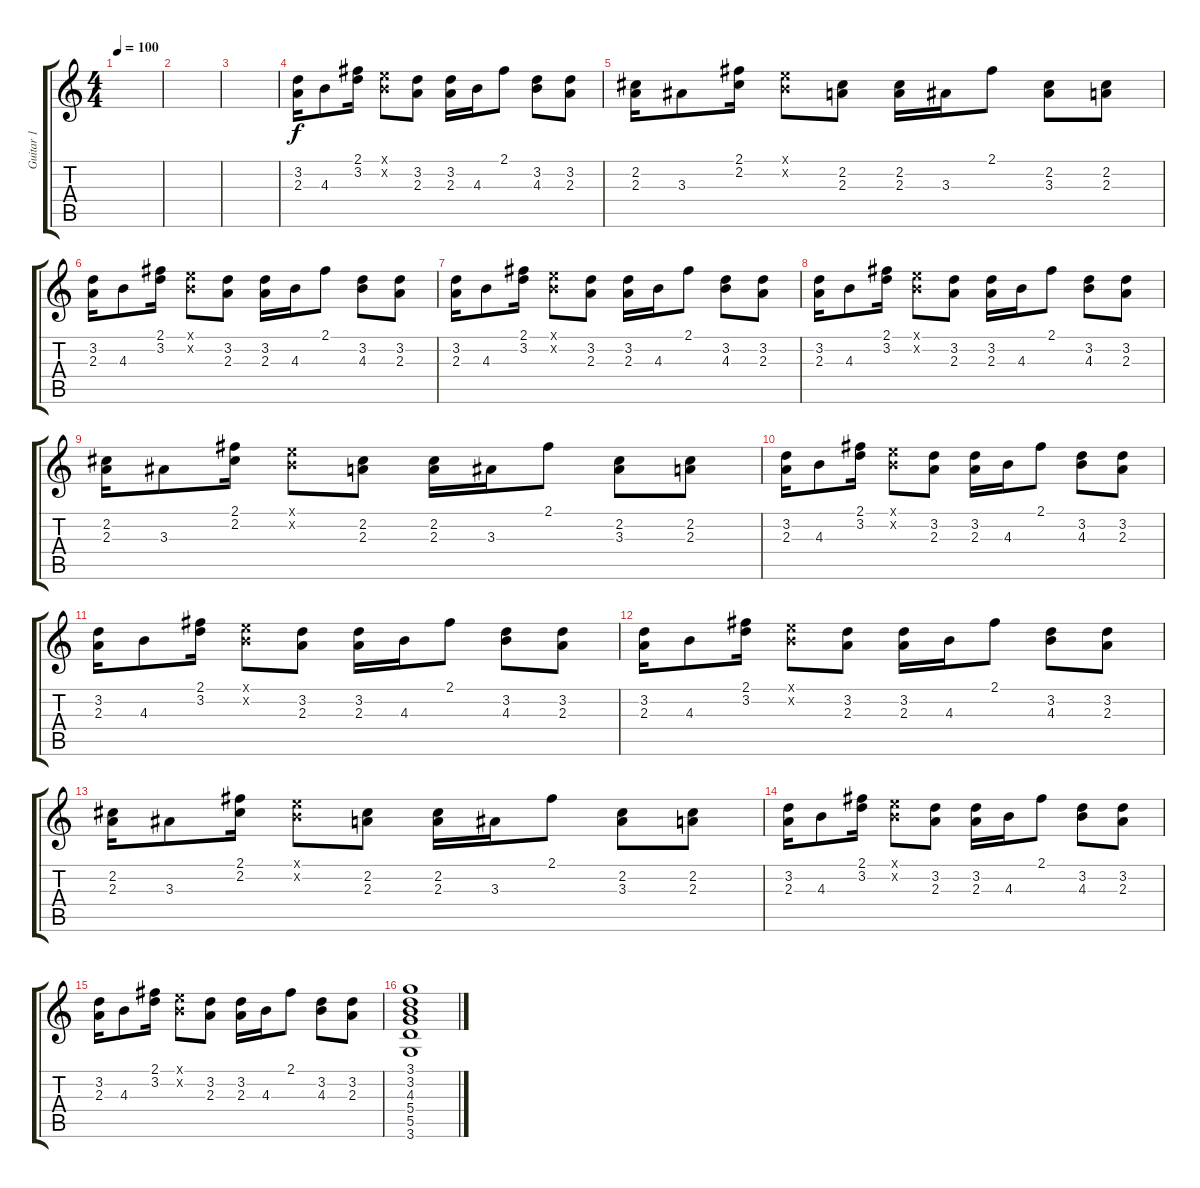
\track ("Guitar 1" "Guitar 1") {instrument electricguitarclean}
\staff {score tabs}
\tuning (E4 B3 G3 D3 A2 E2) {hide}
\ts (4 4)
\tempo 100
\clef g2
\ks c
|
|
|
(3.2 2.3).16 4.3.8 (2.1 3.2).16 (0.1{x} 0.2{x}).8 (3.2 2.3).8 (3.2 2.3).16 4.3.16 2.1.8 (3.2 4.3).8 (3.2 2.3).8 |
(2.2 2.3).16 3.3.8 (2.1 2.2).16 (0.1{x} 0.2{x}).8 (2.2 2.3).8 (2.2 2.3).16 3.3.16 2.1.8 (2.2 3.3).8 (2.2 2.3).8 |
(3.2 2.3).16 4.3.8 (2.1 3.2).16 (0.1{x} 0.2{x}).8 (3.2 2.3).8 (3.2 2.3).16 4.3.16 2.1.8 (3.2 4.3).8 (3.2 2.3).8 |
(3.2 2.3).16 4.3.8 (2.1 3.2).16 (0.1{x} 0.2{x}).8 (3.2 2.3).8 (3.2 2.3).16 4.3.16 2.1.8 (3.2 4.3).8 (3.2 2.3).8 |
(3.2 2.3).16 4.3.8 (2.1 3.2).16 (0.1{x} 0.2{x}).8 (3.2 2.3).8 (3.2 2.3).16 4.3.16 2.1.8 (3.2 4.3).8 (3.2 2.3).8 |
(2.2 2.3).16 3.3.8 (2.1 2.2).16 (0.1{x} 0.2{x}).8 (2.2 2.3).8 (2.2 2.3).16 3.3.16 2.1.8 (2.2 3.3).8 (2.2 2.3).8 |
(3.2 2.3).16 4.3.8 (2.1 3.2).16 (0.1{x} 0.2{x}).8 (3.2 2.3).8 (3.2 2.3).16 4.3.16 2.1.8 (3.2 4.3).8 (3.2 2.3).8 |
(3.2 2.3).16 4.3.8 (2.1 3.2).16 (0.1{x} 0.2{x}).8 (3.2 2.3).8 (3.2 2.3).16 4.3.16 2.1.8 (3.2 4.3).8 (3.2 2.3).8 |
(3.2 2.3).16 4.3.8 (2.1 3.2).16 (0.1{x} 0.2{x}).8 (3.2 2.3).8 (3.2 2.3).16 4.3.16 2.1.8 (3.2 4.3).8 (3.2 2.3).8 |
(2.2 2.3).16 3.3.8 (2.1 2.2).16 (0.1{x} 0.2{x}).8 (2.2 2.3).8 (2.2 2.3).16 3.3.16 2.1.8 (2.2 3.3).8 (2.2 2.3).8 |
(3.2 2.3).16 4.3.8 (2.1 3.2).16 (0.1{x} 0.2{x}).8 (3.2 2.3).8 (3.2 2.3).16 4.3.16 2.1.8 (3.2 4.3).8 (3.2 2.3).8 |
(3.2 2.3).16 4.3.8 (2.1 3.2).16 (0.1{x} 0.2{x}).8 (3.2 2.3).8 (3.2 2.3).16 4.3.16 2.1.8 (3.2 4.3).8 (3.2 2.3).8 |
(3.1 3.2 4.3 5.4 5.5 3.6).1
